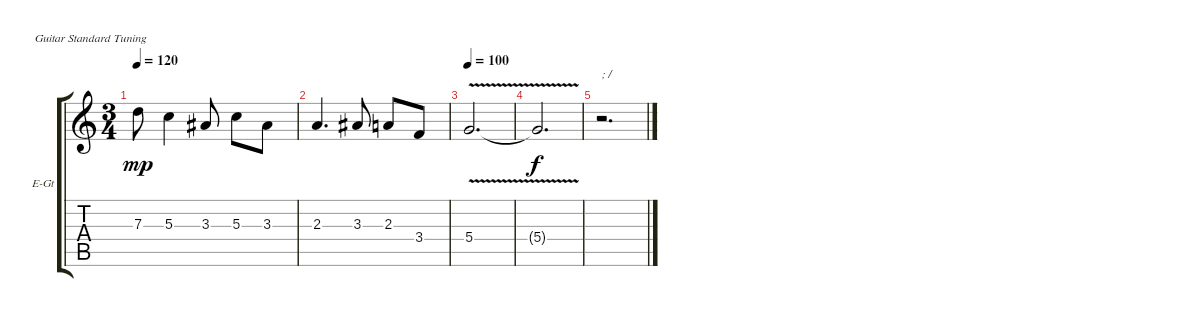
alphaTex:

\bracketExtendMode groupsimilarinstruments
\firstSystemTrackNameOrientation horizontal
\otherSystemsTrackNameOrientation horizontal
\track ("Lead Guitar" "E-Gt") {instrument distortionguitar}
\staff {score tabs}
\tuning (E4 B3 G3 D3 A2 E2)
\ts (3 4)
\tempo 120
\clef g2
\ks c
7.3.8{dy mp} 5.3.4 3.3.8 5.3.8 3.3.8 |
2.3.4{d} 3.3.8 2.3.8 3.4.8 |
\tempo 100
5.4{v}.2{d} |
5.4{v t}.2{d dy f} |
r.2{d txt "; /"}
